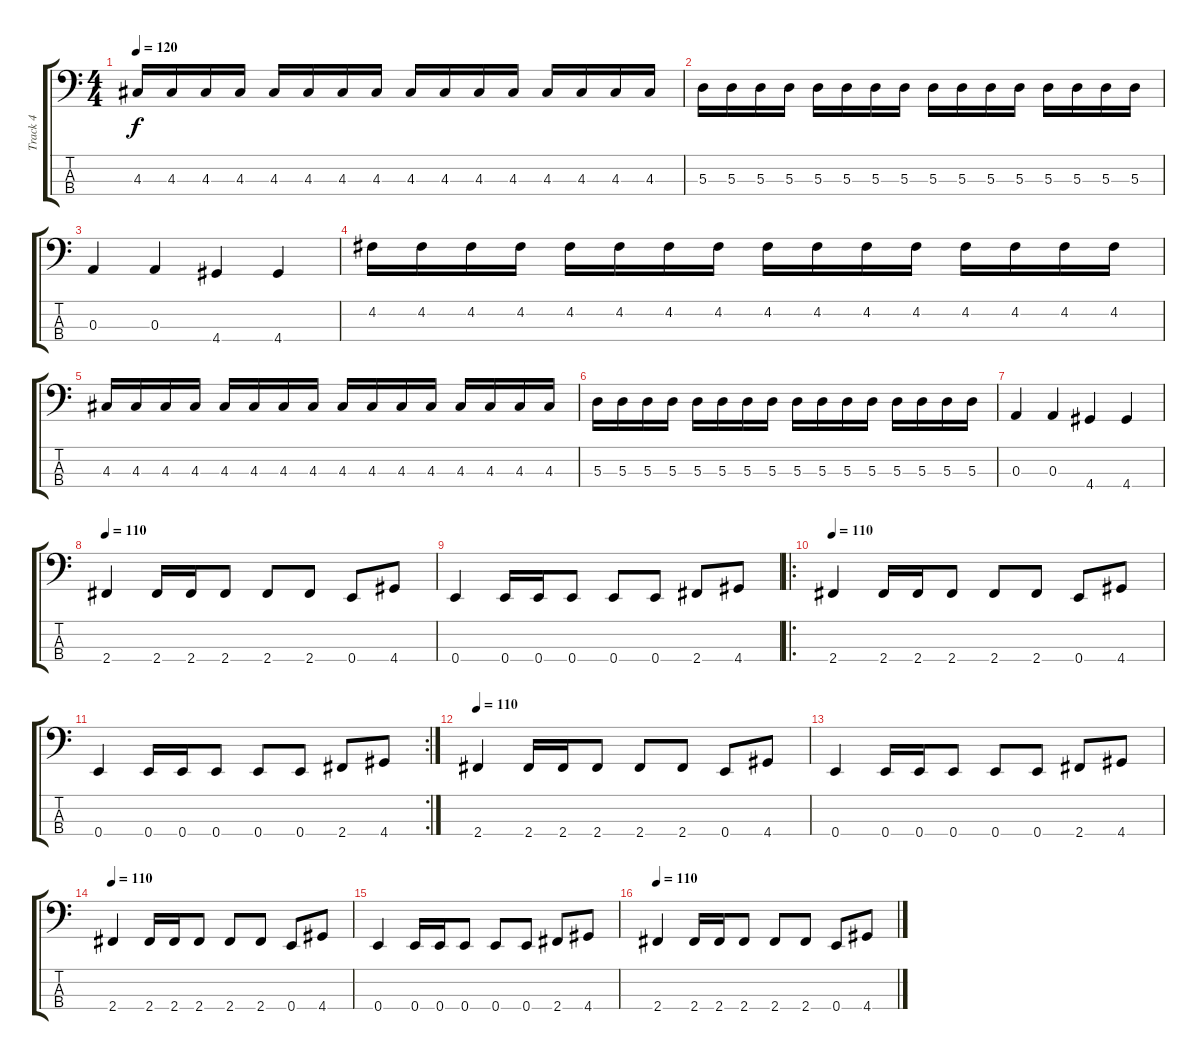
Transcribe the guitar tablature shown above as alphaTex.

\track ("Track 4" "Track 4") {instrument electricbassfinger}
\staff {score tabs}
\tuning (G2 D2 A1 E1) {hide}
\ts (4 4)
\tempo 120
\clef f4
\ks c
4.3.16{dy f} 4.3.16 4.3.16 4.3.16 4.3.16 4.3.16 4.3.16 4.3.16 4.3.16 4.3.16 4.3.16 4.3.16 4.3.16 4.3.16 4.3.16 4.3.16 |
5.3.16 5.3.16 5.3.16 5.3.16 5.3.16 5.3.16 5.3.16 5.3.16 5.3.16 5.3.16 5.3.16 5.3.16 5.3.16 5.3.16 5.3.16 5.3.16 |
0.3.4 0.3.4 4.4.4 4.4.4 |
4.2.16 4.2.16 4.2.16 4.2.16 4.2.16 4.2.16 4.2.16 4.2.16 4.2.16 4.2.16 4.2.16 4.2.16 4.2.16 4.2.16 4.2.16 4.2.16 |
4.3.16 4.3.16 4.3.16 4.3.16 4.3.16 4.3.16 4.3.16 4.3.16 4.3.16 4.3.16 4.3.16 4.3.16 4.3.16 4.3.16 4.3.16 4.3.16 |
5.3.16 5.3.16 5.3.16 5.3.16 5.3.16 5.3.16 5.3.16 5.3.16 5.3.16 5.3.16 5.3.16 5.3.16 5.3.16 5.3.16 5.3.16 5.3.16 |
0.3.4 0.3.4 4.4.4 4.4.4 |
\tempo 110
2.4.4 2.4.16 2.4.16 2.4.8 2.4.8 2.4.8 0.4.8 4.4.8 |
0.4.4 0.4.16 0.4.16 0.4.8 0.4.8 0.4.8 2.4.8 4.4.8 |
\ro
\tempo 110
2.4.4 2.4.16 2.4.16 2.4.8 2.4.8 2.4.8 0.4.8 4.4.8 |
\rc 2
0.4.4 0.4.16 0.4.16 0.4.8 0.4.8 0.4.8 2.4.8 4.4.8 |
\tempo 110
2.4.4 2.4.16 2.4.16 2.4.8 2.4.8 2.4.8 0.4.8 4.4.8 |
0.4.4 0.4.16 0.4.16 0.4.8 0.4.8 0.4.8 2.4.8 4.4.8 |
\tempo 110
2.4.4 2.4.16 2.4.16 2.4.8 2.4.8 2.4.8 0.4.8 4.4.8 |
0.4.4 0.4.16 0.4.16 0.4.8 0.4.8 0.4.8 2.4.8 4.4.8 |
\tempo 110
2.4.4 2.4.16 2.4.16 2.4.8 2.4.8 2.4.8 0.4.8 4.4.8
